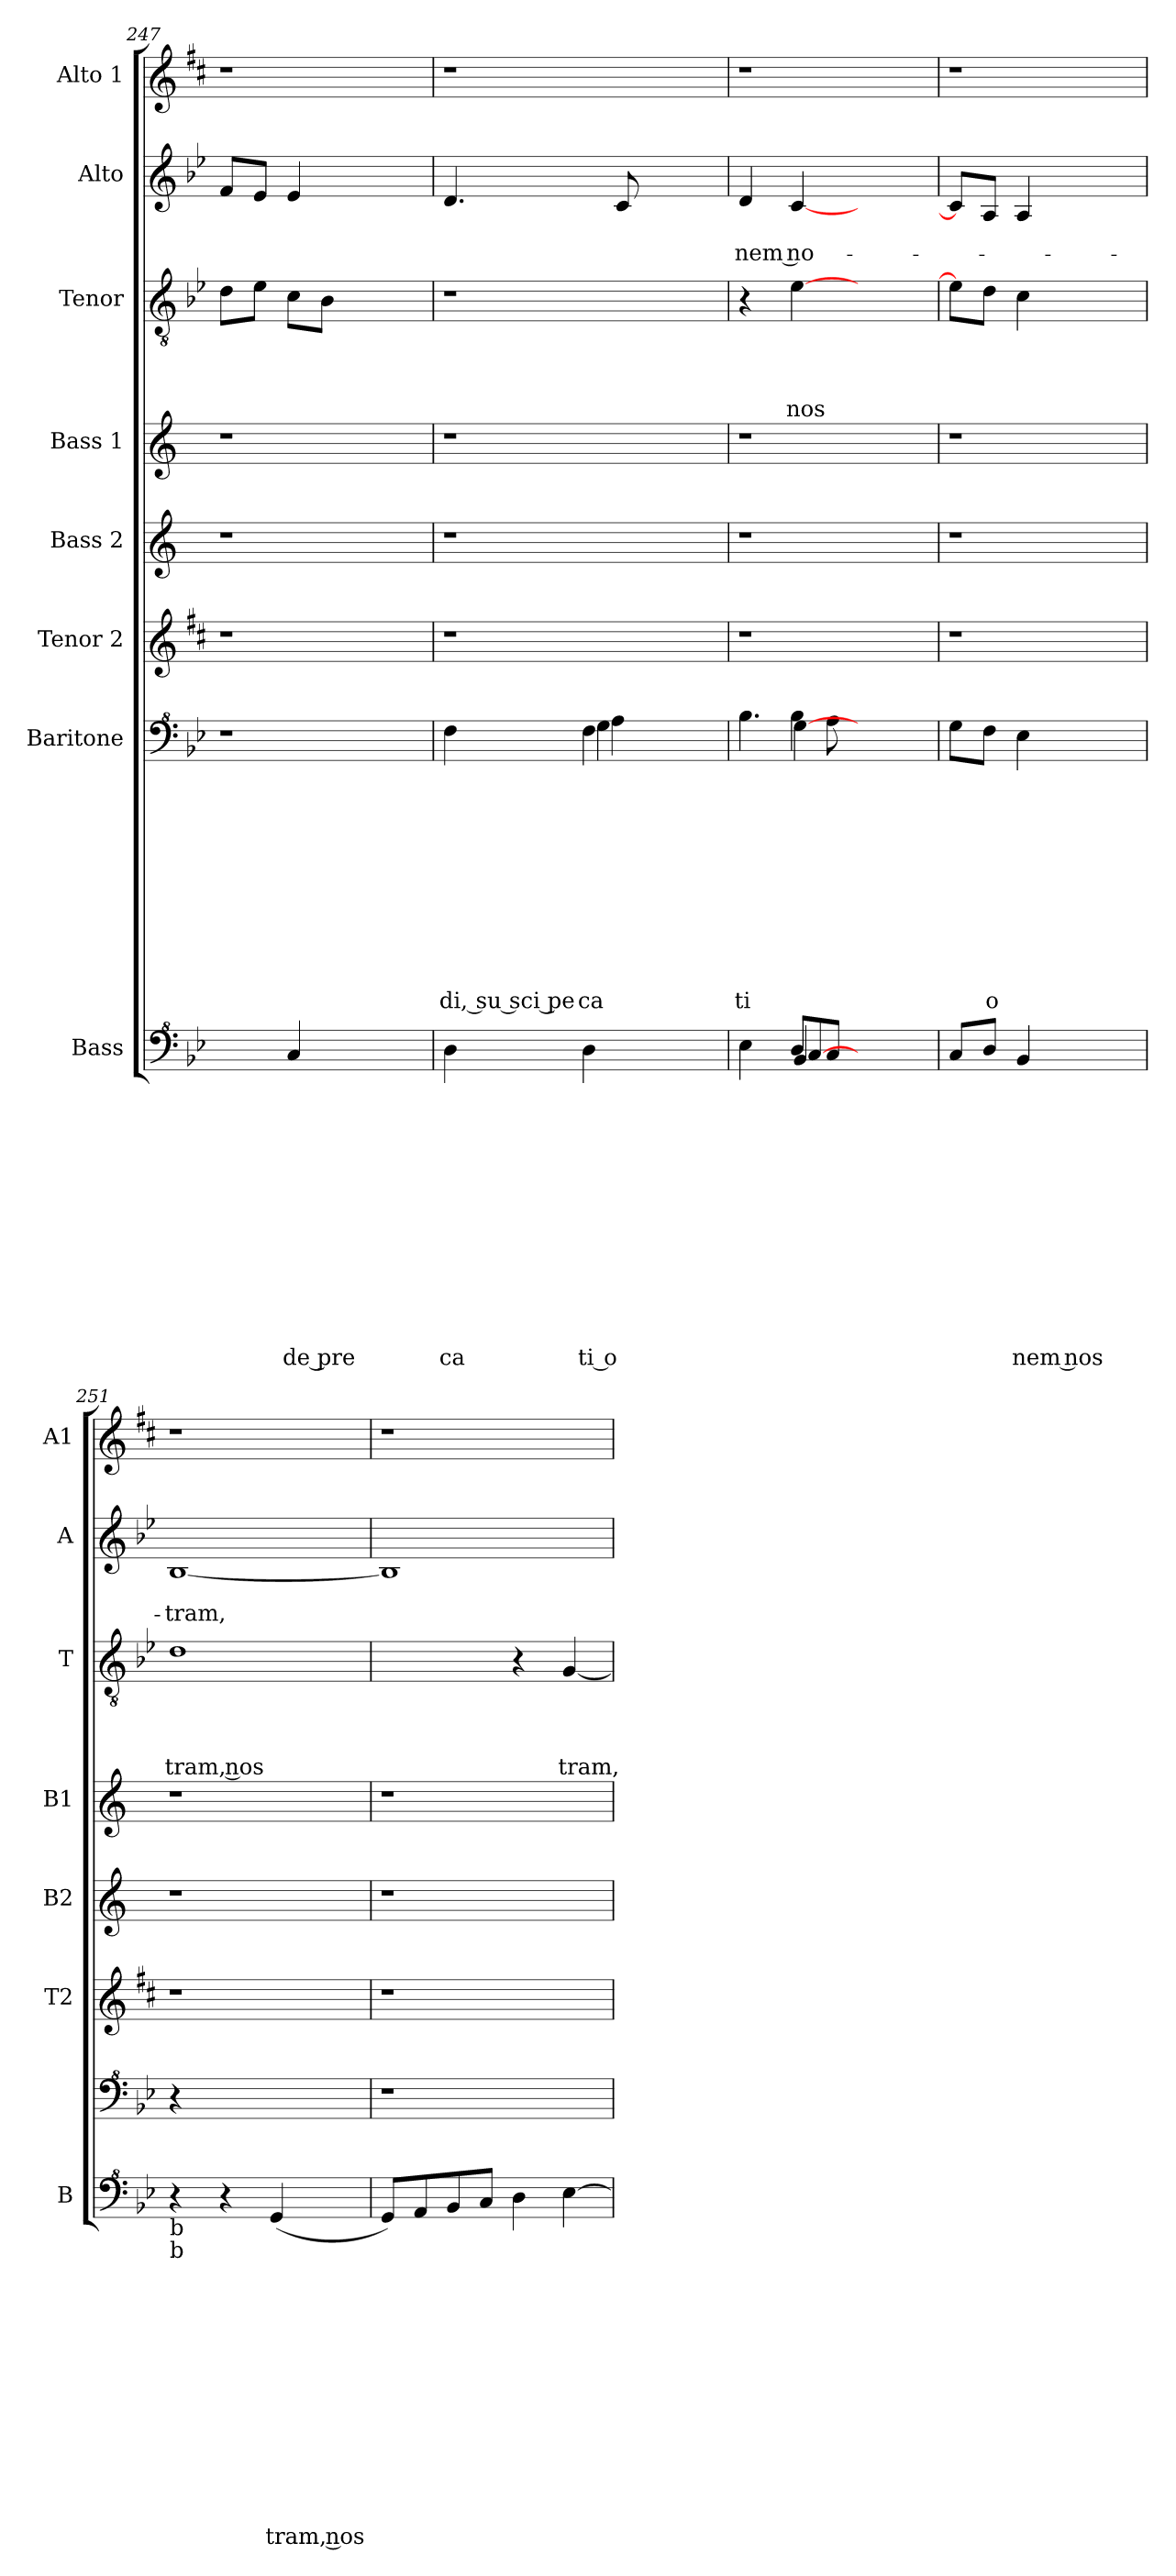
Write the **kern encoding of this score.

**kern	**text	**text	**text	**text	**text	**text	**text	**text	**text	**text	**text	**text	**text	**kern	**text	**text	**text	**text	**text	**text	**text	**text	**text	**text	**text	**kern	**kern	**kern	**kern	**text	**text	**text	**text	**kern	**text	**text	**kern
*part8	*part8	*part8	*part8	*part8	*part8	*part8	*part8	*part8	*part8	*part8	*part8	*part8	*part8	*part7	*part7	*part7	*part7	*part7	*part7	*part7	*part7	*part7	*part7	*part7	*part7	*part6	*part5	*part4	*part3	*part3	*part3	*part3	*part3	*part2	*part2	*part2	*part1
*staff8	*staff8	*staff8	*staff8	*staff8	*staff8	*staff8	*staff8	*staff8	*staff8	*staff8	*staff8	*staff8	*staff8	*staff7	*staff7	*staff7	*staff7	*staff7	*staff7	*staff7	*staff7	*staff7	*staff7	*staff7	*staff7	*staff6	*staff5	*staff4	*staff3	*staff3	*staff3	*staff3	*staff3	*staff2	*staff2	*staff2	*staff1
*I"Bass	*	*	*	*	*	*	*	*	*	*	*	*	*	*I"Baritone	*	*	*	*	*	*	*	*	*	*	*	*I"Tenor 2	*I"Bass 2	*I"Bass 1	*I"Tenor	*	*	*	*	*I"Alto	*	*	*I"Alto 1
*I'B	*	*	*	*	*	*	*	*	*	*	*	*	*	*	*	*	*	*	*	*	*	*	*	*	*	*I'T2	*I'B2	*I'B1	*I'T	*	*	*	*	*I'A	*	*	*I'A1
*clefF^4	*	*	*	*	*	*	*	*	*	*	*	*	*	*clefF^4	*	*	*	*	*	*	*	*	*	*	*	*clefG2	*clefG2	*clefG2	*clefGv2	*	*	*	*	*clefG2	*	*	*clefG2
*	*	*	*	*	*	*	*	*	*	*	*	*	*	*	*	*	*	*	*	*	*	*	*	*	*	*ITrd1c2	*	*	*ITrd1c2	*	*	*	*	*ITrd1c2	*	*	*ITrd1c2
*k[b-e-]	*	*	*	*	*	*	*	*	*	*	*	*	*	*k[b-e-]	*	*	*	*	*	*	*	*	*	*	*	*k[]	*k[]	*k[]	*k[b-e-a-d-]	*	*	*	*	*k[b-e-a-d-]	*	*	*k[]
*B-:	*	*	*	*	*	*	*	*	*	*	*	*	*	*B-:	*	*	*	*	*	*	*	*	*	*	*	*C:	*C:	*C:	*A-:	*	*	*	*	*A-:	*	*	*C:
=247	=247	=247	=247	=247	=247	=247	=247	=247	=247	=247	=247	=247	=247	=247	=247	=247	=247	=247	=247	=247	=247	=247	=247	=247	=247	=247	=247	=247	=247	=247	=247	=247	=247	=247	=247	=247	=247
4ryy	.	.	.	.	.	.	.	.	.	.	.	.	.	1r	.	.	.	.	.	.	.	.	.	.	.	1r	1r	1r	8c\L	.	.	.	.	8e-/L	.	.	1r
.	.	.	.	.	.	.	.	.	.	.	.	.	.	.	.	.	.	.	.	.	.	.	.	.	.	.	.	.	8d-\J	.	.	.	.	8d-/J	.	.	.
!	!	!	!	!	!	!	!	!	!	!	!	!	!LO:LY:b:rj	!	!	!	!	!	!	!	!	!	!	!	!	!	!	!	!	!	!	!	!	!	!	!	!
4c/	.	.	.	.	.	.	.	.	.	.	.	.	de pre	.	.	.	.	.	.	.	.	.	.	.	.	.	.	.	8B-\L	.	.	.	.	4d-/	.	.	.
.	.	.	.	.	.	.	.	.	.	.	.	.	.	.	.	.	.	.	.	.	.	.	.	.	.	.	.	.	8A-\J	.	.	.	.	.	.	.	.
2ryy	.	.	.	.	.	.	.	.	.	.	.	.	.	.	.	.	.	.	.	.	.	.	.	.	.	.	.	.	2ryy	.	.	.	.	2ryy	.	.	.
=248	=248	=248	=248	=248	=248	=248	=248	=248	=248	=248	=248	=248	=248	=248	=248	=248	=248	=248	=248	=248	=248	=248	=248	=248	=248	=248	=248	=248	=248	=248	=248	=248	=248	=248	=248	=248	=248
!	!	!	!	!	!	!	!	!	!	!	!	!	!LO:LY:b	!	!	!	!	!	!	!	!	!	!	!	!LO:LY:b:rj	!	!	!	!	!	!	!	!	!	!	!	!
*	*	*	*	*	*	*	*	*	*	*	*	*	*	*^	*	*	*	*	*	*	*	*	*	*	*	*	*	*	*	*	*	*	*	*	*	*	*
*	*	*	*	*	*	*	*	*	*	*	*	*	*	*	*^	*	*	*	*	*	*	*	*	*	*	*	*	*	*	*	*	*	*	*	*	*	*	*
4d\	.	.	.	.	.	.	.	.	.	.	.	.	ca	4f\	4ryy	4ryy	.	.	.	.	.	.	.	.	.	.	di, su sci pe	1r	1r	1r	1r	.	.	.	.	4.c/	.	.	1r
!	!	!	!	!	!	!	!	!	!	!	!	!	!LO:LY:b	!	!	!	!	!	!	!	!	!	!	!	!	!	!LO:LY:b	!	!	!	!	!	!	!	!	!	!	!	!
!	!	!	!	!	!	!	!	!	!	!	!	!	!	!	!	!	!	!	!	!	!	!	!	!	!	!	!LO:LY:b	!	!	!	!	!	!	!	!	!	!	!	!
!	!	!	!	!	!	!	!	!	!	!	!	!	!	!	!	!	!	!	!	!	!	!	!	!	!	!	!LO:LY:b	!	!	!	!	!	!	!	!	!	!	!	!
4d\	.	.	.	.	.	.	.	.	.	.	.	.	ti o	4f\	4g\	4a\	.	.	.	.	.	.	.	.	.	.	ca	.	.	.	.	.	.	.	.	.	.	.	.
.	.	.	.	.	.	.	.	.	.	.	.	.	.	.	.	.	.	.	.	.	.	.	.	.	.	.	.	.	.	.	.	.	.	.	.	8B-/	.	.	.
2ryy	.	.	.	.	.	.	.	.	.	.	.	.	.	2ryy	2ryy	2ryy	.	.	.	.	.	.	.	.	.	.	.	.	.	.	.	.	.	.	.	2ryy	.	.	.
=249	=249	=249	=249	=249	=249	=249	=249	=249	=249	=249	=249	=249	=249	=249	=249	=249	=249	=249	=249	=249	=249	=249	=249	=249	=249	=249	=249	=249	=249	=249	=249	=249	=249	=249	=249	=249	=249	=249	=249
*^	*	*	*	*	*	*	*	*	*	*	*	*	*	*	*	*	*	*	*	*	*	*	*	*	*	*	*	*	*	*	*	*	*	*	*	*	*	*	*
*	*^	*	*	*	*	*	*	*	*	*	*	*	*	*	*	*	*	*	*	*	*	*	*	*	*	*	*	*	*	*	*	*	*	*	*	*	*	*	*	*
!	!	!	!	!	!	!	!	!	!	!	!	!	!	!	!	!	!	!	!	!	!	!	!	!	!	!	!	!	!LO:LY:b	!	!	!	!	!	!	!	!	!	!	!LO:LY:b:rj	!
4e-\	4ryy	4ryy	.	.	.	.	.	.	.	.	.	.	.	.	.	4.b-\	4ryy	4ryy	.	.	.	.	.	.	.	.	.	.	ti	1r	1r	1r	4r	.	.	.	.	4c/	.	-nem no-	1r
!	!	!	!	!	!	!	!	!	!	!	!	!	!	!	!	!	!	!	!	!	!	!	!	!	!	!	!	!	!	!	!	!	!	!	!	!	!LO:LY:b:rj	!	!	!	!
8d/L	4B-/	[<4c/	.	.	.	.	.	.	.	.	.	.	.	.	.	.	4b-\	[>4g\	.	.	.	.	.	.	.	.	.	.	.	.	.	.	[>4d-\	.	.	.	nos	[<4B-/	.	.	.
8c/J	.	.	.	.	.	.	.	.	.	.	.	.	.	.	.	8a\	.	.	.	.	.	.	.	.	.	.	.	.	.	.	.	.	.	.	.	.	.	.	.	.	.
2ryy	2ryy	2ryy	.	.	.	.	.	.	.	.	.	.	.	.	.	2ryy	2ryy	2ryy	.	.	.	.	.	.	.	.	.	.	.	.	.	.	2ryy	.	.	.	.	2ryy	.	.	.
*v	*v	*v	*	*	*	*	*	*	*	*	*	*	*	*	*	*	*	*	*	*	*	*	*	*	*	*	*	*	*	*	*	*	*	*	*	*	*	*	*	*	*
*	*	*	*	*	*	*	*	*	*	*	*	*	*	*v	*v	*v	*	*	*	*	*	*	*	*	*	*	*	*	*	*	*	*	*	*	*	*	*	*	*
=250	=250	=250	=250	=250	=250	=250	=250	=250	=250	=250	=250	=250	=250	=250	=250	=250	=250	=250	=250	=250	=250	=250	=250	=250	=250	=250	=250	=250	=250	=250	=250	=250	=250	=250	=250	=250	=250
8c/L	.	.	.	.	.	.	.	.	.	.	.	.	.	8g\L	.	.	.	.	.	.	.	.	.	.	.	1r	1r	1r	8d-\L]	.	.	.	.	8B-/L]	.	.	1r
!	!	!	!	!	!	!	!	!	!	!	!	!	!	!	!	!	!	!	!	!	!	!	!	!	!LO:LY:b	!	!	!	!	!	!	!	!	!	!	!	!
8d/J	.	.	.	.	.	.	.	.	.	.	.	.	.	8f\J	.	.	.	.	.	.	.	.	.	.	o	.	.	.	8c\J	.	.	.	.	8G/J	.	.	.
!	!	!	!	!	!	!	!	!	!	!	!	!	!LO:LY:b	!	!	!	!	!	!	!	!	!	!	!	!	!	!	!	!	!	!	!	!	!	!	!	!
4B-/	.	.	.	.	.	.	.	.	.	.	.	.	nem nos	4e-\	.	.	.	.	.	.	.	.	.	.	.	.	.	.	4B-\	.	.	.	.	4G/	.	.	.
2ryy	.	.	.	.	.	.	.	.	.	.	.	.	.	2ryy	.	.	.	.	.	.	.	.	.	.	.	.	.	.	2ryy	.	.	.	.	2ryy	.	.	.
!!LO:LB:g=z
=251	=251	=251	=251	=251	=251	=251	=251	=251	=251	=251	=251	=251	=251	=251	=251	=251	=251	=251	=251	=251	=251	=251	=251	=251	=251	=251	=251	=251	=251	=251	=251	=251	=251	=251	=251	=251	=251
!LO:TX:b:t=b	!	!	!	!	!	!	!	!	!	!	!	!	!	!	!	!	!	!	!	!	!	!	!	!	!	!	!	!	!	!	!	!	!	!	!	!	!
!LO:TX:b:t=b	!	!	!	!	!	!	!	!	!	!	!	!	!	!	!	!	!	!	!	!	!	!	!	!	!	!	!	!	!	!	!	!	!	!	!	!	!
!	!	!	!	!	!	!	!	!	!	!	!	!	!	!	!	!	!	!	!	!	!	!	!	!	!	!	!	!	!	!	!	!	!LO:LY:b	!	!	!LO:LY:b	!
4r	.	.	.	.	.	.	.	.	.	.	.	.	.	4r	.	.	.	.	.	.	.	.	.	.	.	1r	1r	1r	1c	.	.	.	tram, nos	[<1A-	.	-tram,	1r
4r	.	.	.	.	.	.	.	.	.	.	.	.	.	2.ryy	.	.	.	.	.	.	.	.	.	.	.	.	.	.	.	.	.	.	.	.	.	.	.
!	!	!	!	!	!	!	!	!	!	!	!	!	!LO:LY:b:rj	!	!	!	!	!	!	!	!	!	!	!	!	!	!	!	!	!	!	!	!	!	!	!	!
(<4G/	.	.	.	.	.	.	.	.	.	.	.	.	tram, nos	.	.	.	.	.	.	.	.	.	.	.	.	.	.	.	.	.	.	.	.	.	.	.	.
4ryy	.	.	.	.	.	.	.	.	.	.	.	.	.	.	.	.	.	.	.	.	.	.	.	.	.	.	.	.	.	.	.	.	.	.	.	.	.
=252	=252	=252	=252	=252	=252	=252	=252	=252	=252	=252	=252	=252	=252	=252	=252	=252	=252	=252	=252	=252	=252	=252	=252	=252	=252	=252	=252	=252	=252	=252	=252	=252	=252	=252	=252	=252	=252
8G/L)	.	.	.	.	.	.	.	.	.	.	.	.	.	1r	.	.	.	.	.	.	.	.	.	.	.	1r	1r	1r	2ryy	.	.	.	.	1A-]	.	.	1r
8A/	.	.	.	.	.	.	.	.	.	.	.	.	.	.	.	.	.	.	.	.	.	.	.	.	.	.	.	.	.	.	.	.	.	.	.	.	.
8B-/	.	.	.	.	.	.	.	.	.	.	.	.	.	.	.	.	.	.	.	.	.	.	.	.	.	.	.	.	.	.	.	.	.	.	.	.	.
8c/J	.	.	.	.	.	.	.	.	.	.	.	.	.	.	.	.	.	.	.	.	.	.	.	.	.	.	.	.	.	.	.	.	.	.	.	.	.
4d\	.	.	.	.	.	.	.	.	.	.	.	.	.	.	.	.	.	.	.	.	.	.	.	.	.	.	.	.	4r	.	.	.	.	.	.	.	.
!	!	!	!	!	!	!	!	!	!	!	!	!	!	!	!	!	!	!	!	!	!	!	!	!	!	!	!	!	!	!	!	!	!LO:LY:b	!	!	!	!
[>4e-\	.	.	.	.	.	.	.	.	.	.	.	.	.	.	.	.	.	.	.	.	.	.	.	.	.	.	.	.	[<4F/	.	.	.	tram,	.	.	.	.
=	=	=	=	=	=	=	=	=	=	=	=	=	=	=	=	=	=	=	=	=	=	=	=	=	=	=	=	=	=	=	=	=	=	=	=	=	=
*-	*-	*-	*-	*-	*-	*-	*-	*-	*-	*-	*-	*-	*-	*-	*-	*-	*-	*-	*-	*-	*-	*-	*-	*-	*-	*-	*-	*-	*-	*-	*-	*-	*-	*-	*-	*-	*-
